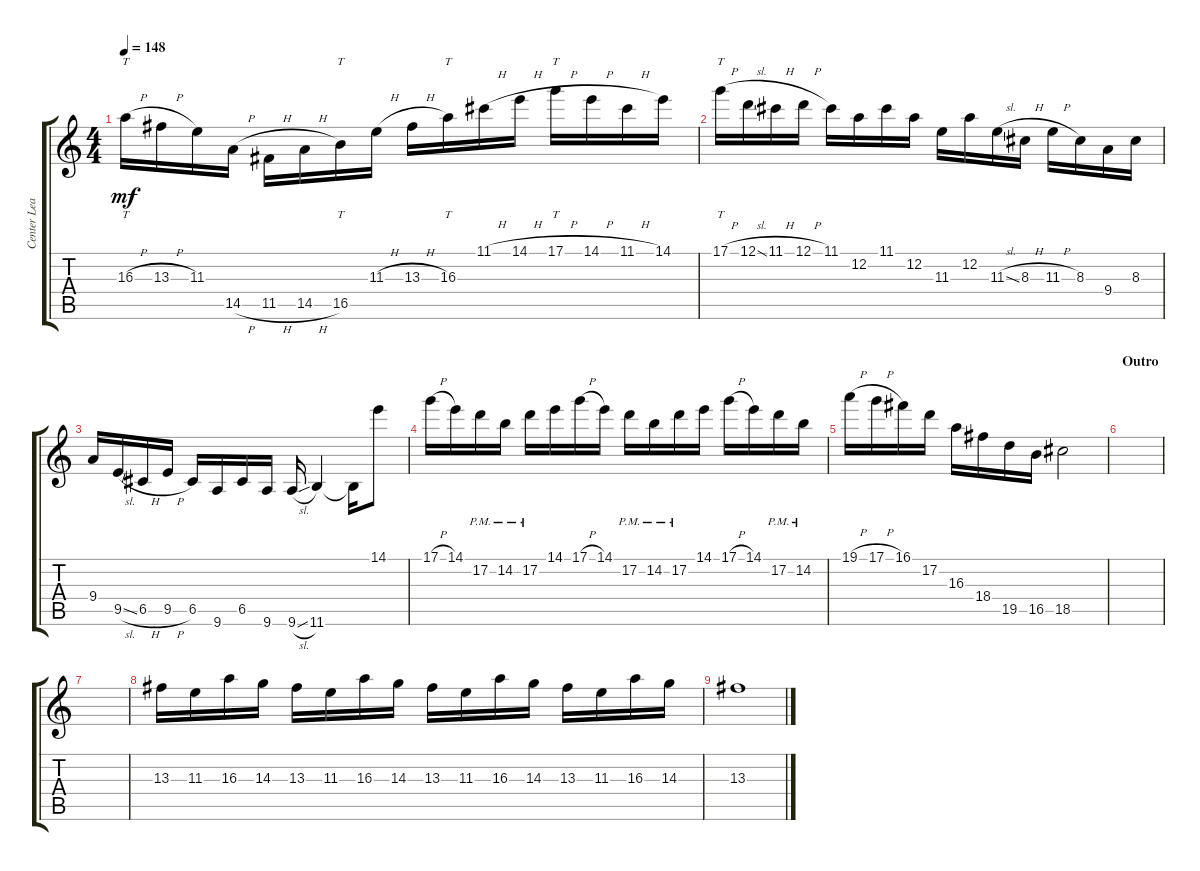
\track ("Center Lead 1" "Center Lea") {instrument distortionguitar}
\staff {score tabs}
\tuning (D4 A3 F3 C3 G2 C2) {hide}
\ts (4 4)
\tempo 148
\clef g2
\ks c
16.3{h}.16{tt dy mf} 13.3{h}.16 11.3.16 14.5{h}.16 11.5{h}.16 14.5{h}.16 16.5.16{tt} 11.3{h}.16 13.3{h}.16 16.3.16{tt} 11.1{h}.16 14.1{h}.16 17.1{h}.16{tt} 14.1{h}.16 11.1{h}.16 14.1.16 |
17.1{h}.16{tt} 12.1{sl}.16 11.1{h}.16 12.1{h}.16 11.1.16 12.2.16 11.1.16 12.2.16 11.3.16 12.2.16 11.3{sl}.16 8.3{h}.16 11.3{h}.16 8.3.16 9.4.16 8.3.16 |
9.4.16 9.5{sl}.16 6.5{h}.16 9.5{h}.16 6.5.16 9.6.16 6.5.16 9.6.16 9.6{sl}.16 11.6.4 11.6{t}.16 14.1.8 |
17.1{h}.16 14.1.16 17.2{pm}.16 14.2{pm}.16 17.2{pm}.16 14.1.16 17.1{h}.16 14.1.16 17.2{pm}.16 14.2{pm}.16 17.2{pm}.16 14.1.16 17.1{h}.16 14.1.16 17.2{pm}.16 14.2{pm}.16 |
19.1{h}.16 17.1{h}.16 16.1.16 17.2.16 16.3.16 18.4.16 19.5.16 16.5.16 18.5.2 |
\section ("" "Outro")
|
|
13.3.16 11.3.16 16.3.16 14.3.16 13.3.16 11.3.16 16.3.16 14.3.16 13.3.16 11.3.16 16.3.16 14.3.16 13.3.16 11.3.16 16.3.16 14.3.16 |
13.3.1
